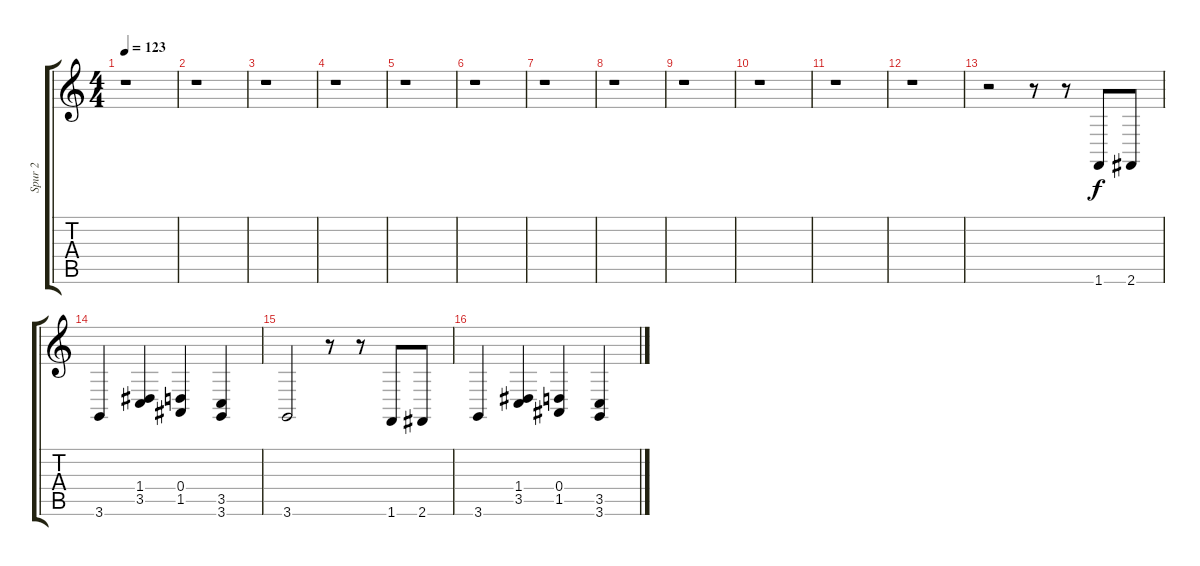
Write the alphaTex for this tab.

\track ("Spur 2" "Spur 2") {instrument choiraahs}
\staff {score tabs}
\tuning (E4 B3 G3 D3 A2 E2) {hide}
\ts (4 4)
\tempo 123
\clef g2
\ks c
r.1{dy f instrument choiraahs} |
r.1 |
r.1 |
r.1 |
r.1 |
r.1 |
r.1 |
r.1 |
r.1 |
r.1 |
r.1 |
r.1 |
r.2 r.8 r.8 1.6.8 2.6.8 |
3.6.4 (1.4 3.5).4 (0.4 1.5).4 (3.5 3.6).4 |
3.6.2 r.8 r.8 1.6.8 2.6.8 |
3.6.4 (1.4 3.5).4 (0.4 1.5).4 (3.5 3.6).4
